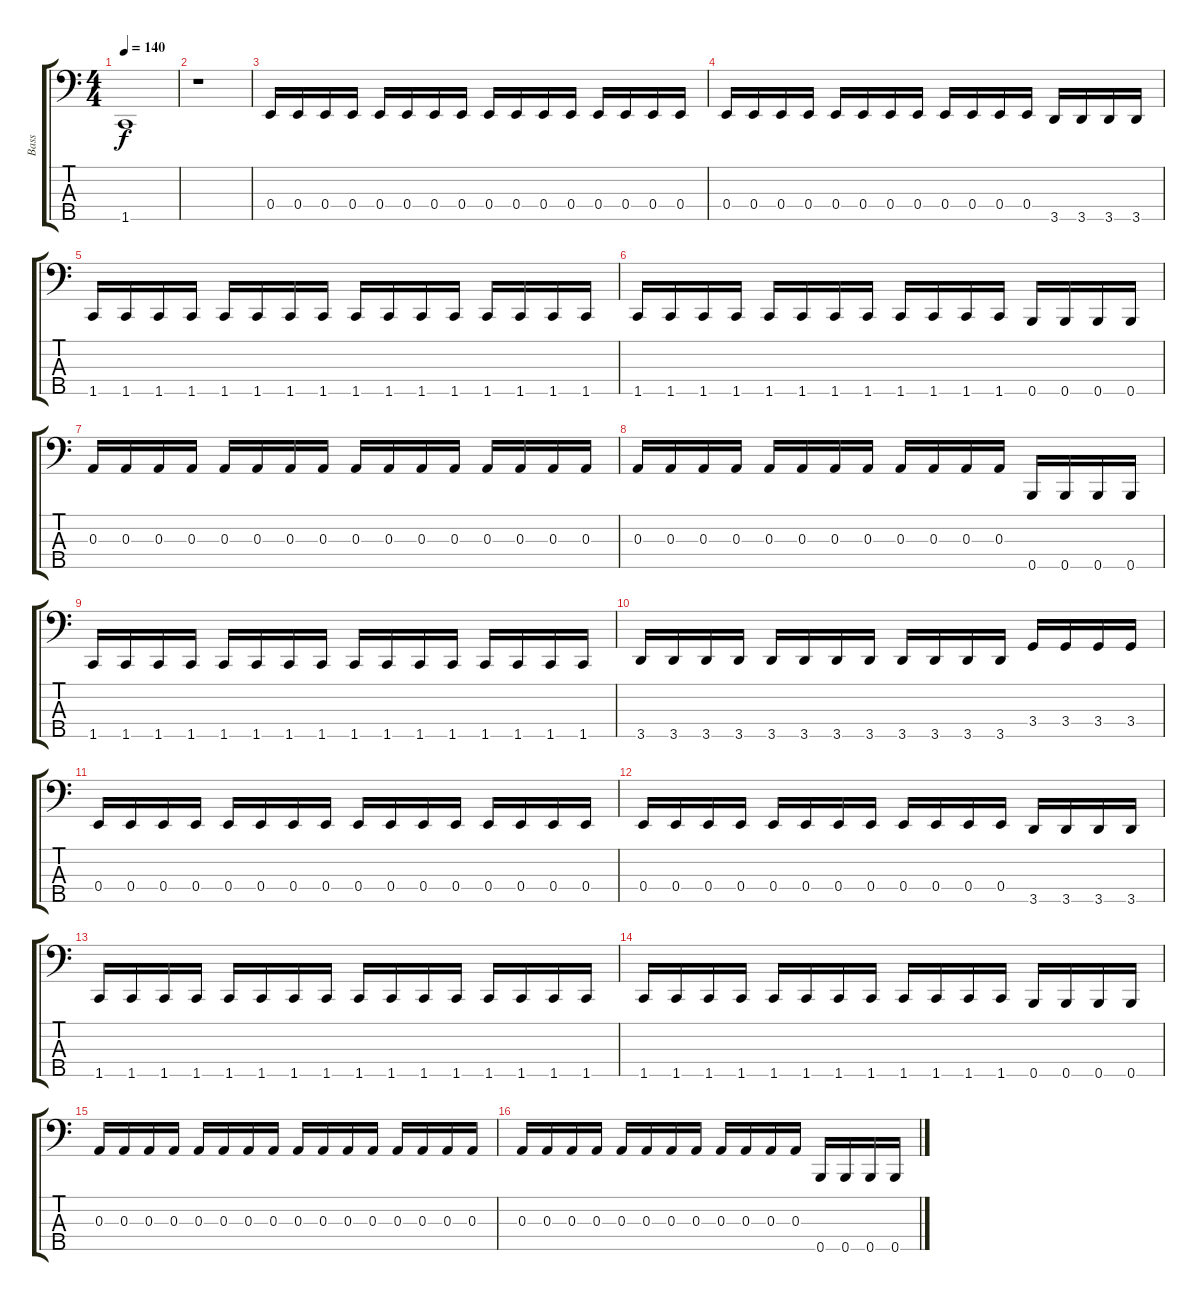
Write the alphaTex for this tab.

\track ("Bass" "Bass") {instrument electricbasspick}
\staff {score tabs}
\tuning (G2 D2 A1 E1 B0) {hide}
\ts (4 4)
\tempo 140
\clef f4
\ks c
1.5.1{dy f} |
r.1 |
0.4.16 0.4.16 0.4.16 0.4.16 0.4.16 0.4.16 0.4.16 0.4.16 0.4.16 0.4.16 0.4.16 0.4.16 0.4.16 0.4.16 0.4.16 0.4.16 |
0.4.16 0.4.16 0.4.16 0.4.16 0.4.16 0.4.16 0.4.16 0.4.16 0.4.16 0.4.16 0.4.16 0.4.16 3.5.16 3.5.16 3.5.16 3.5.16 |
1.5.16 1.5.16 1.5.16 1.5.16 1.5.16 1.5.16 1.5.16 1.5.16 1.5.16 1.5.16 1.5.16 1.5.16 1.5.16 1.5.16 1.5.16 1.5.16 |
1.5.16 1.5.16 1.5.16 1.5.16 1.5.16 1.5.16 1.5.16 1.5.16 1.5.16 1.5.16 1.5.16 1.5.16 0.5.16 0.5.16 0.5.16 0.5.16 |
0.3.16 0.3.16 0.3.16 0.3.16 0.3.16 0.3.16 0.3.16 0.3.16 0.3.16 0.3.16 0.3.16 0.3.16 0.3.16 0.3.16 0.3.16 0.3.16 |
0.3.16 0.3.16 0.3.16 0.3.16 0.3.16 0.3.16 0.3.16 0.3.16 0.3.16 0.3.16 0.3.16 0.3.16 0.5.16 0.5.16 0.5.16 0.5.16 |
1.5.16 1.5.16 1.5.16 1.5.16 1.5.16 1.5.16 1.5.16 1.5.16 1.5.16 1.5.16 1.5.16 1.5.16 1.5.16 1.5.16 1.5.16 1.5.16 |
3.5.16 3.5.16 3.5.16 3.5.16 3.5.16 3.5.16 3.5.16 3.5.16 3.5.16 3.5.16 3.5.16 3.5.16 3.4.16 3.4.16 3.4.16 3.4.16 |
0.4.16 0.4.16 0.4.16 0.4.16 0.4.16 0.4.16 0.4.16 0.4.16 0.4.16 0.4.16 0.4.16 0.4.16 0.4.16 0.4.16 0.4.16 0.4.16 |
0.4.16 0.4.16 0.4.16 0.4.16 0.4.16 0.4.16 0.4.16 0.4.16 0.4.16 0.4.16 0.4.16 0.4.16 3.5.16 3.5.16 3.5.16 3.5.16 |
1.5.16 1.5.16 1.5.16 1.5.16 1.5.16 1.5.16 1.5.16 1.5.16 1.5.16 1.5.16 1.5.16 1.5.16 1.5.16 1.5.16 1.5.16 1.5.16 |
1.5.16 1.5.16 1.5.16 1.5.16 1.5.16 1.5.16 1.5.16 1.5.16 1.5.16 1.5.16 1.5.16 1.5.16 0.5.16 0.5.16 0.5.16 0.5.16 |
0.3.16 0.3.16 0.3.16 0.3.16 0.3.16 0.3.16 0.3.16 0.3.16 0.3.16 0.3.16 0.3.16 0.3.16 0.3.16 0.3.16 0.3.16 0.3.16 |
0.3.16 0.3.16 0.3.16 0.3.16 0.3.16 0.3.16 0.3.16 0.3.16 0.3.16 0.3.16 0.3.16 0.3.16 0.5.16 0.5.16 0.5.16 0.5.16
